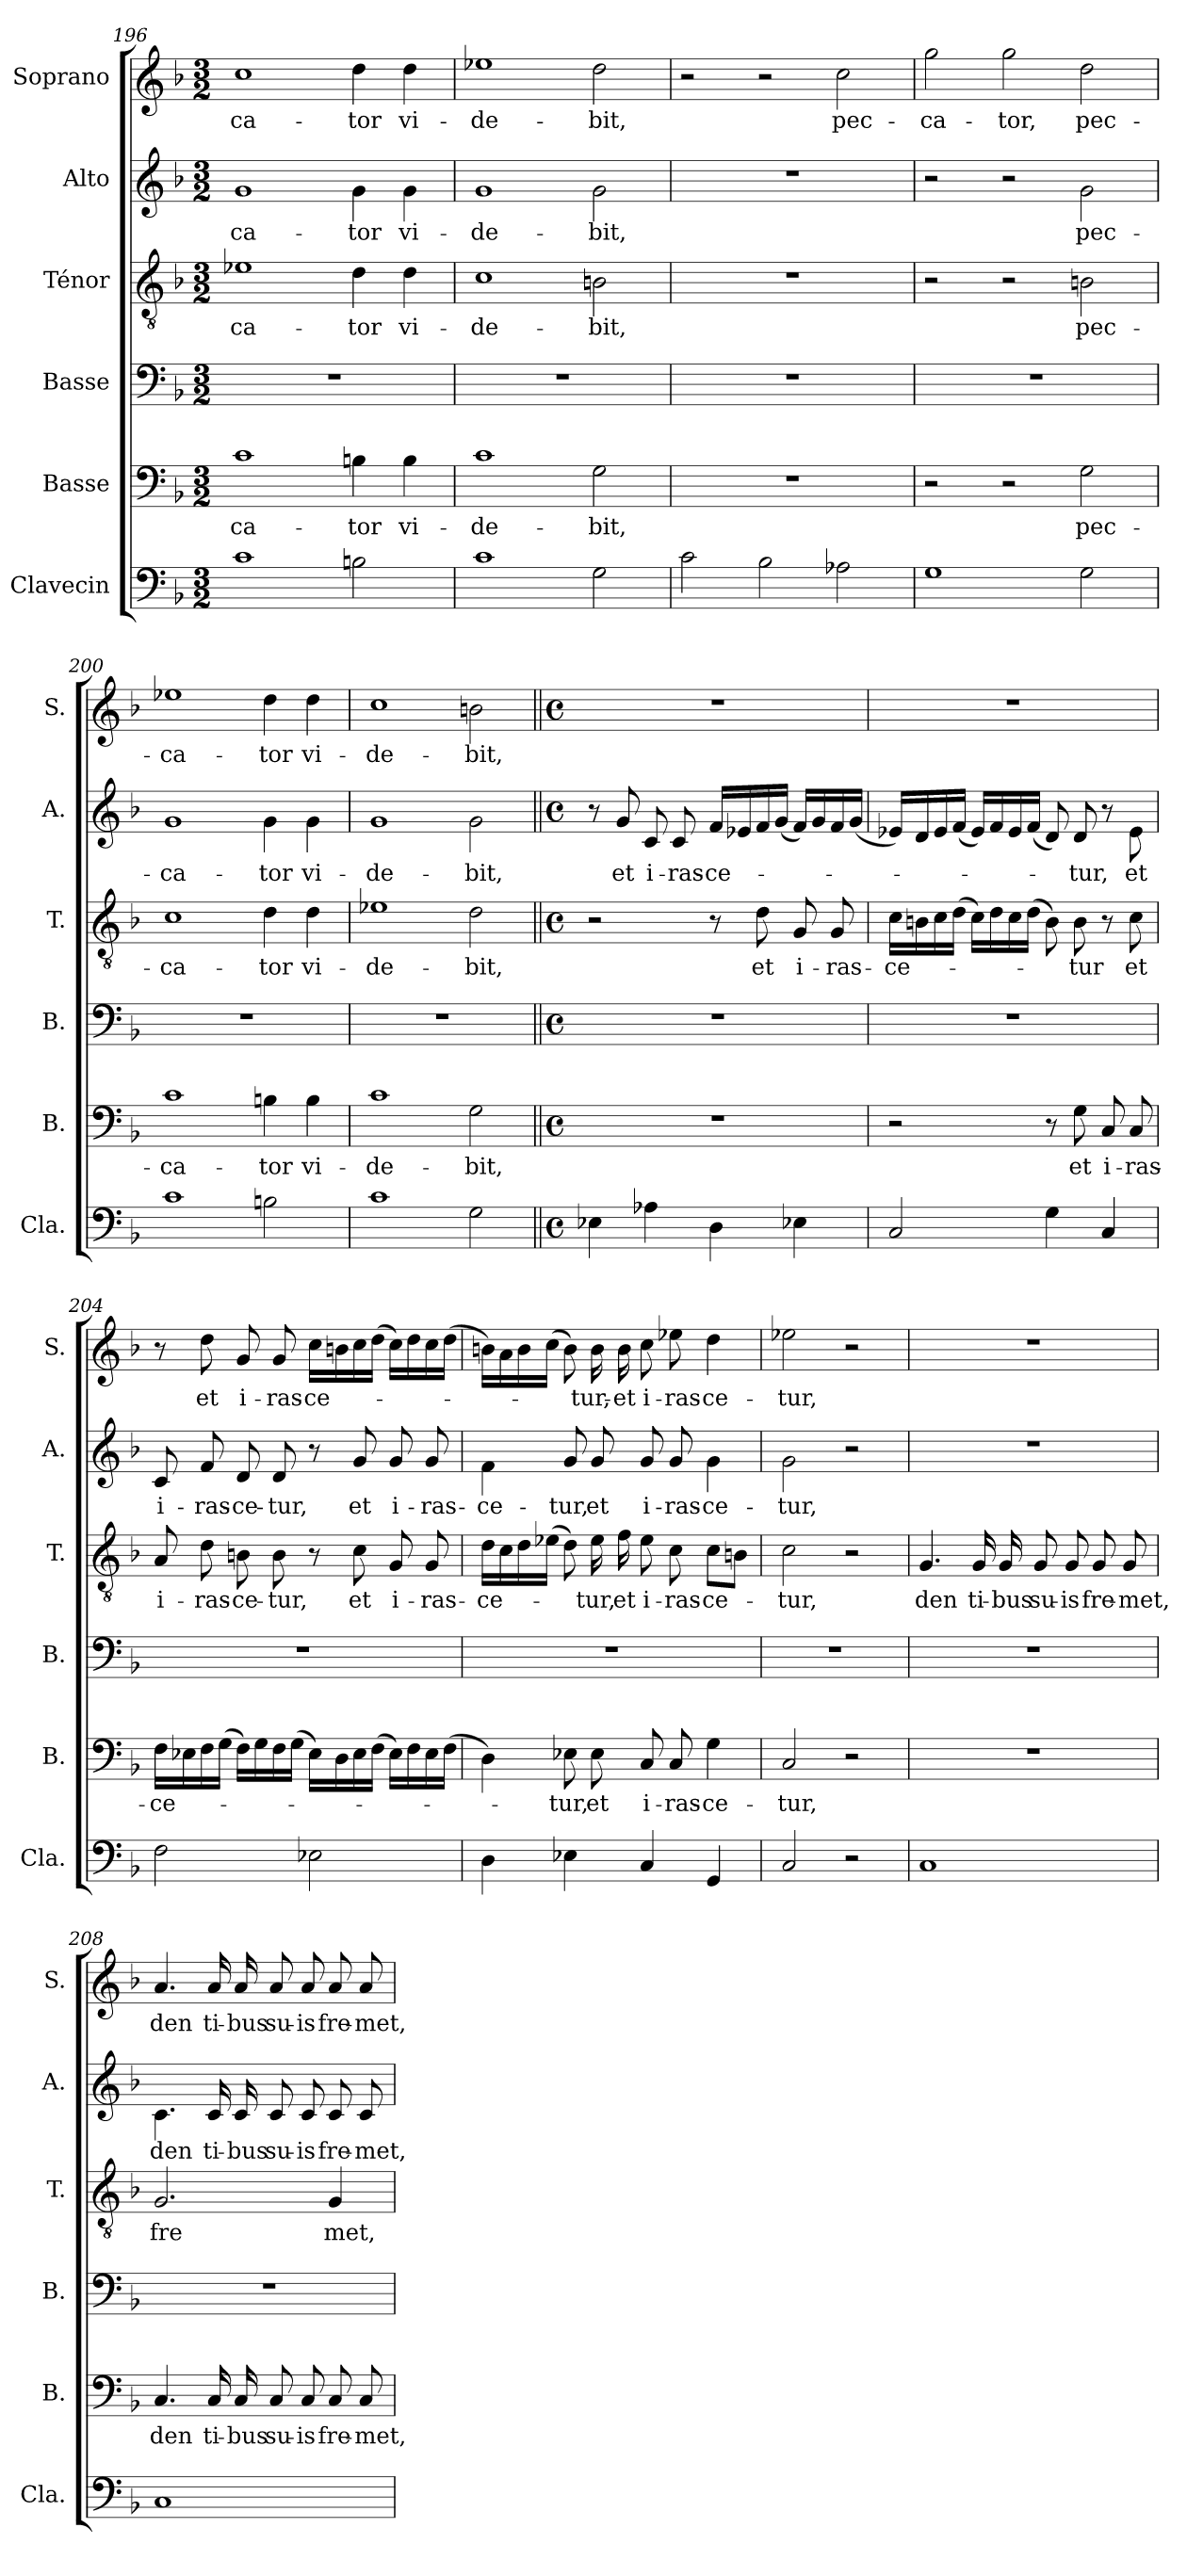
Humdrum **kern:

**kern	**kern	**text	**kern	**kern	**text	**kern	**text	**kern	**text
*part6	*part5	*part5	*part4	*part3	*part3	*part2	*part2	*part1	*part1
*staff6	*staff5	*staff5	*staff4	*staff3	*staff3	*staff2	*staff2	*staff1	*staff1
*I"Clavecin	*I"Basse	*	*I"Basse	*I"Ténor	*	*I"Alto	*	*I"Soprano	*
*I'Cla.	*I'B.	*	*I'B.	*I'T.	*	*I'A.	*	*I'S.	*
*clefF4	*clefF4	*	*clefF4	*clefGv2	*	*clefG2	*	*clefG2	*
*k[b-]	*k[b-]	*	*k[b-]	*k[b-]	*	*k[b-]	*	*k[b-]	*
*M3/2	*M3/2	*	*M3/2	*M3/2	*	*M3/2	*	*M3/2	*
=196	=196	=196	=196	=196	=196	=196	=196	=196	=196
!	!	!LO:LY:b	!	!	!LO:LY:b	!	!LO:LY:b	!	!LO:LY:b
1c	1c	-ca-	1.r	1e-X	-ca-	1g	-ca-	1cc	-ca-
!	!	!LO:LY:b	!	!	!LO:LY:b	!	!LO:LY:b	!	!LO:LY:b
2Bn\	4Bn\	-tor	.	4d\	-tor	4g\	-tor	4dd\	-tor
!	!	!LO:LY:b	!	!	!LO:LY:b	!	!LO:LY:b	!	!LO:LY:b
.	4B\	vi-	.	4d\	vi-	4g\	vi-	4dd\	vi-
=197	=197	=197	=197	=197	=197	=197	=197	=197	=197
!	!	!LO:LY:b	!	!	!LO:LY:b	!	!LO:LY:b	!	!LO:LY:b
1c	1c	-de-	1.r	1c	-de-	1g	-de-	1ee-X	-de-
!	!	!LO:LY:b	!	!	!LO:LY:b	!	!LO:LY:b	!	!LO:LY:b
2G\	2G\	-bit,	.	2Bn\	-bit,	2g\	-bit,	2dd\	-bit,
=198	=198	=198	=198	=198	=198	=198	=198	=198	=198
2c\	1.r	.	1.r	1.r	.	1.r	.	2r	.
2B-\	.	.	.	.	.	.	.	2r	.
!	!	!	!	!	!	!	!	!	!LO:LY:b
2A-X\	.	.	.	.	.	.	.	2cc\	pec-
!!LO:LB:g=z
=199	=199	=199	=199	=199	=199	=199	=199	=199	=199
!	!	!	!	!	!	!	!	!	!LO:LY:b
1G	2r	.	1.r	2r	.	2r	.	2gg\	-ca-
!	!	!	!	!	!	!	!	!	!LO:LY:b
.	2r	.	.	2r	.	2r	.	2gg\	-tor,
!	!	!LO:LY:b	!	!	!LO:LY:b	!	!LO:LY:b	!	!LO:LY:b
2G\	2G\	pec-	.	2Bn\	pec-	2g\	pec-	2dd\	pec-
=200	=200	=200	=200	=200	=200	=200	=200	=200	=200
!	!	!LO:LY:b	!	!	!LO:LY:b	!	!LO:LY:b	!	!LO:LY:b
1c	1c	-ca-	1.r	1c	-ca-	1g	-ca-	1ee-X	-ca-
!	!	!LO:LY:b	!	!	!LO:LY:b	!	!LO:LY:b	!	!LO:LY:b
2Bn\	4Bn\	-tor	.	4d\	-tor	4g\	-tor	4dd\	-tor
!	!	!LO:LY:b	!	!	!LO:LY:b	!	!LO:LY:b	!	!LO:LY:b
.	4B\	vi-	.	4d\	vi-	4g\	vi-	4dd\	vi-
=201	=201	=201	=201	=201	=201	=201	=201	=201	=201
!	!	!LO:LY:b	!	!	!LO:LY:b	!	!LO:LY:b	!	!LO:LY:b
1c	1c	-de-	1.r	1e-X	-de-	1g	-de-	1cc	-de-
!	!	!LO:LY:b	!	!	!LO:LY:b	!	!LO:LY:b	!	!LO:LY:b
2G\	2G\	-bit,	.	2d\	-bit,	2g\	-bit,	2bn\	-bit,
=202||	=202||	=202||	=202||	=202||	=202||	=202||	=202||	=202||	=202||
*M4/4	*M4/4	*	*M4/4	*M4/4	*	*M4/4	*	*M4/4	*
*met(c)	*met(c)	*	*met(c)	*met(c)	*	*met(c)	*	*met(c)	*
*	*	*	*	*	*	*	*	*MM70	*
4E-X\	1r	.	1r	2r	.	8r	.	1r	.
!	!	!	!	!	!	!	!LO:LY:b	!	!
.	.	.	.	.	.	8g/	et	.	.
!	!	!	!	!	!	!	!LO:LY:b	!	!
4A-X\	.	.	.	.	.	8c/	i-	.	.
!	!	!	!	!	!	!	!LO:LY:b	!	!
.	.	.	.	.	.	8c/	-ras-	.	.
!	!	!	!	!	!	!	!LO:LY:b	!	!
4D\	.	.	.	8r	.	16f/LL	-ce-	.	.
.	.	.	.	.	.	16e-X/	.	.	.
!	!	!	!	!	!LO:LY:b	!	!	!	!
.	.	.	.	8d\	et	16f/	.	.	.
.	.	.	.	.	.	(<16g/JJ	.	.	.
!	!	!	!	!	!LO:LY:b	!	!	!	!
4E-X\	.	.	.	8G/	i-	16f/LL)	.	.	.
.	.	.	.	.	.	16g/	.	.	.
!	!	!	!	!	!LO:LY:b	!	!	!	!
.	.	.	.	8G/	-ras-	16f/	.	.	.
.	.	.	.	.	.	(<16g/JJ	.	.	.
=203	=203	=203	=203	=203	=203	=203	=203	=203	=203
!	!	!	!	!	!LO:LY:b	!	!	!	!
2C/	2r	.	1r	16c\LL	-ce-	16e-X/LL)	.	1r	.
.	.	.	.	16Bn\	.	16d/	.	.	.
.	.	.	.	16c\	.	16e-/	.	.	.
.	.	.	.	(>16d\JJ	.	(<16f/JJ	.	.	.
.	.	.	.	16c\LL)	.	16e-/LL)	.	.	.
.	.	.	.	16d\	.	16f/	.	.	.
.	.	.	.	16c\	.	16e-/	.	.	.
.	.	.	.	(>16d\JJ	.	(<16f/JJ	.	.	.
4G\	8r	.	.	8B\)	.	8d/)	.	.	.
!	!	!LO:LY:b	!	!	!LO:LY:b	!	!LO:LY:b	!	!
.	8G\	et	.	8B\	-tur	8d/	-tur,	.	.
!	!	!LO:LY:b	!	!	!	!	!	!	!
4C/	8C/	i-	.	8r	.	8r	.	.	.
!	!	!LO:LY:b	!	!	!LO:LY:b	!	!LO:LY:b	!	!
.	8C/	-ras-	.	8c\	et	8e-\	et	.	.
!!LO:PB:g=z
=204	=204	=204	=204	=204	=204	=204	=204	=204	=204
!	!	!LO:LY:b	!	!	!LO:LY:b	!	!LO:LY:b	!	!
2F\	16F\LL	-ce-	1r	8A/	i-	8c/	i-	8r	.
.	16E-X\	.	.	.	.	.	.	.	.
!	!	!	!	!	!LO:LY:b	!	!LO:LY:b	!	!LO:LY:b
.	16F\	.	.	8d\	-ras-	8f/	-ras-	8dd\	et
.	(>16G\JJ	.	.	.	.	.	.	.	.
!	!	!	!	!	!LO:LY:b	!	!LO:LY:b	!	!LO:LY:b
.	16F\LL)	.	.	8Bn\	-ce-	8d/	-ce-	8g/	i-
.	16G\	.	.	.	.	.	.	.	.
!	!	!	!	!	!LO:LY:b	!	!LO:LY:b	!	!LO:LY:b
.	16F\	.	.	8B\	-tur,	8d/	-tur,	8g/	-ras-
.	(>16G\JJ	.	.	.	.	.	.	.	.
!	!	!	!	!	!	!	!	!	!LO:LY:b
2E-X\	16E-\LL)	.	.	8r	.	8r	.	16cc\LL	-ce-
.	16D\	.	.	.	.	.	.	16bn\	.
!	!	!	!	!	!LO:LY:b	!	!LO:LY:b	!	!
.	16E-\	.	.	8c\	et	8g/	et	16cc\	.
.	(>16F\JJ	.	.	.	.	.	.	(>16dd\JJ	.
!	!	!	!	!	!LO:LY:b	!	!LO:LY:b	!	!
.	16E-\LL)	.	.	8G/	i-	8g/	i-	16cc\LL)	.
.	16F\	.	.	.	.	.	.	16dd\	.
!	!	!	!	!	!LO:LY:b	!	!LO:LY:b	!	!
.	16E-\	.	.	8G/	-ras-	8g/	-ras-	16cc\	.
.	(>16F\JJ	.	.	.	.	.	.	(>16dd\JJ	.
=205	=205	=205	=205	=205	=205	=205	=205	=205	=205
!	!	!	!	!	!LO:LY:b	!	!LO:LY:b	!	!
4D\	4D\)	.	1r	16d\LL	ce-	4f\	ce-	16bn\LL)	.
.	.	.	.	16c\	.	.	.	16a\	.
.	.	.	.	16d\	.	.	.	16b\	.
.	.	.	.	(>16e-X\JJ	.	.	.	(>16cc\JJ	.
!	!	!LO:LY:b	!	!	!	!	!LO:LY:b	!	!
4E-X\	8E-X\	-tur,	.	8d\)	.	8g/	-tur,	8b\)	.
!	!	!LO:LY:b	!	!	!LO:LY:b	!	!LO:LY:b	!	!LO:LY:b
.	8E-\	et	.	16e-\	-tur,	8g/	et	16b\	-tur,-
!	!	!	!	!	!LO:LY:b	!	!	!	!LO:LY:b
.	.	.	.	16f\	et	.	.	16b\	-et
!	!	!LO:LY:b	!	!	!LO:LY:b	!	!LO:LY:b	!	!LO:LY:b
4C/	8C/	i-	.	8e-\	i-	8g/	i-	8cc\	i-
!	!	!LO:LY:b	!	!	!LO:LY:b	!	!LO:LY:b	!	!LO:LY:b
.	8C/	-ras-	.	8c\	-ras-	8g/	-ras-	8ee-X\	-ras-
!	!	!LO:LY:b	!	!	!LO:LY:b	!	!LO:LY:b	!	!LO:LY:b
4GG/	4G\	-ce-	.	8c\L	-ce-	4g\	-ce-	4dd\	-ce-
.	.	.	.	8Bn\J	.	.	.	.	.
=206	=206	=206	=206	=206	=206	=206	=206	=206	=206
!	!	!LO:LY:b	!	!	!LO:LY:b	!	!LO:LY:b	!	!LO:LY:b
2C/	2C/	-tur,	1r	2c\	tur,	2g\	-tur,	2ee-X\	-tur,
2r	2r	.	.	2r	.	2r	.	2r	.
=207	=207	=207	=207	=207	=207	=207	=207	=207	=207
!	!	!	!	!	!LO:LY:b	!	!	!	!
1C	1r	.	1r	4.G/	den	1r	.	1r	.
!	!	!	!	!	!LO:LY:b	!	!	!	!
.	.	.	.	16G/	ti-	.	.	.	.
!	!	!	!	!	!LO:LY:b	!	!	!	!
.	.	.	.	16G/	-bus	.	.	.	.
!	!	!	!	!	!LO:LY:b	!	!	!	!
.	.	.	.	8G/	su-	.	.	.	.
!	!	!	!	!	!LO:LY:b	!	!	!	!
.	.	.	.	8G/	-is	.	.	.	.
!	!	!	!	!	!LO:LY:b	!	!	!	!
.	.	.	.	8G/	fre-	.	.	.	.
!	!	!	!	!	!LO:LY:b	!	!	!	!
.	.	.	.	8G/	-met,	.	.	.	.
!!LO:LB:g=z
=208	=208	=208	=208	=208	=208	=208	=208	=208	=208
!	!	!LO:LY:b	!	!	!LO:LY:b	!	!LO:LY:b	!	!LO:LY:b
1C	4.C/	den	1r	2.G/	fre	4.c\	den	4.a/	den
!	!	!LO:LY:b	!	!	!	!	!LO:LY:b	!	!LO:LY:b
.	16C/	ti-	.	.	.	16c/	ti-	16a/	ti-
!	!	!LO:LY:b	!	!	!	!	!LO:LY:b	!	!LO:LY:b
.	16C/	-bus	.	.	.	16c/	-bus	16a/	-bus
!	!	!LO:LY:b	!	!	!	!	!LO:LY:b	!	!LO:LY:b
.	8C/	su-	.	.	.	8c/	su-	8a/	su-
!	!	!LO:LY:b	!	!	!	!	!LO:LY:b	!	!LO:LY:b
.	8C/	-is	.	.	.	8c/	-is	8a/	-is
!	!	!LO:LY:b	!	!	!LO:LY:b	!	!LO:LY:b	!	!LO:LY:b
.	8C/	fre-	.	4G/	met,	8c/	fre-	8a/	fre-
!	!	!LO:LY:b	!	!	!	!	!LO:LY:b	!	!LO:LY:b
.	8C/	-met,	.	.	.	8c/	-met,	8a/	-met,
=	=	=	=	=	=	=	=	=	=
*-	*-	*-	*-	*-	*-	*-	*-	*-	*-
